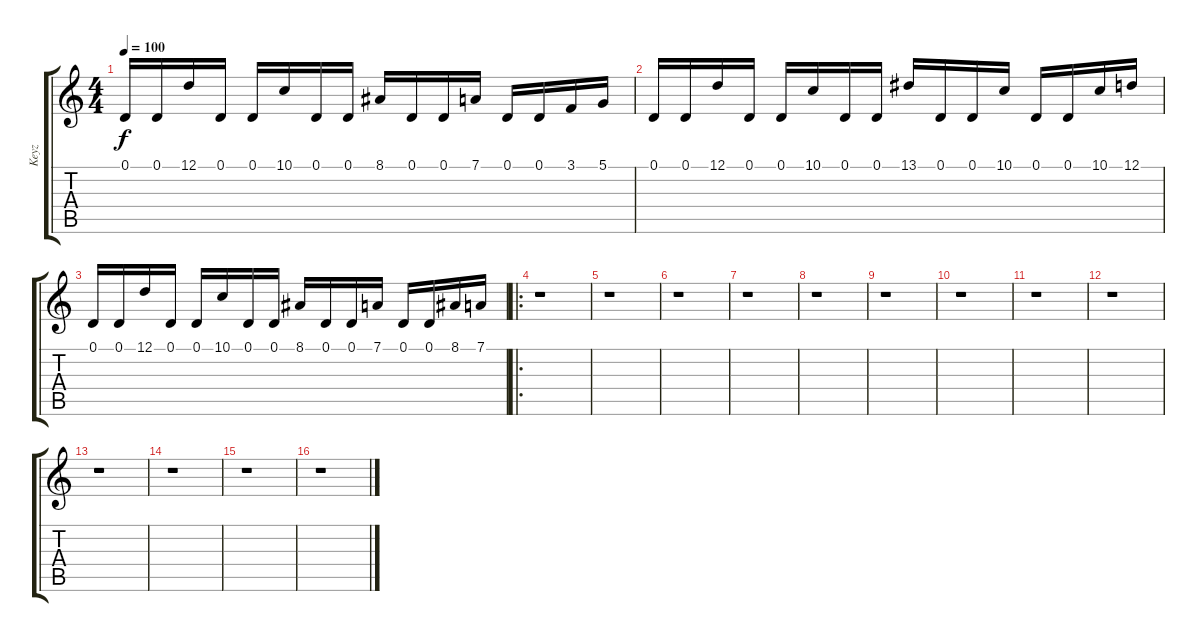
\track ("Keyz" "Keyz") {instrument stringensemble1}
\staff {score tabs}
\tuning (D4 A3 F3 C3 G2 D2) {hide}
\ts (4 4)
\tempo 100
\clef g2
\ks c
0.1.16{dy f} 0.1.16 12.1.16 0.1.16 0.1.16 10.1.16 0.1.16 0.1.16 8.1.16 0.1.16 0.1.16 7.1.16 0.1.16 0.1.16 3.1.16 5.1.16 |
0.1.16{volume 11 instrument orchestralharp} 0.1.16 12.1.16 0.1.16 0.1.16 10.1.16 0.1.16 0.1.16 13.1.16 0.1.16 0.1.16 10.1.16 0.1.16 0.1.16 10.1.16 12.1.16 |
0.1.16 0.1.16 12.1.16 0.1.16 0.1.16 10.1.16 0.1.16 0.1.16 8.1.16 0.1.16 0.1.16 7.1.16 0.1.16 0.1.16 8.1.16 7.1.16 |
\ro
r.1 |
r.1 |
r.1 |
r.1 |
r.1 |
r.1 |
r.1 |
r.1 |
r.1 |
r.1 |
r.1 |
r.1 |
r.1
